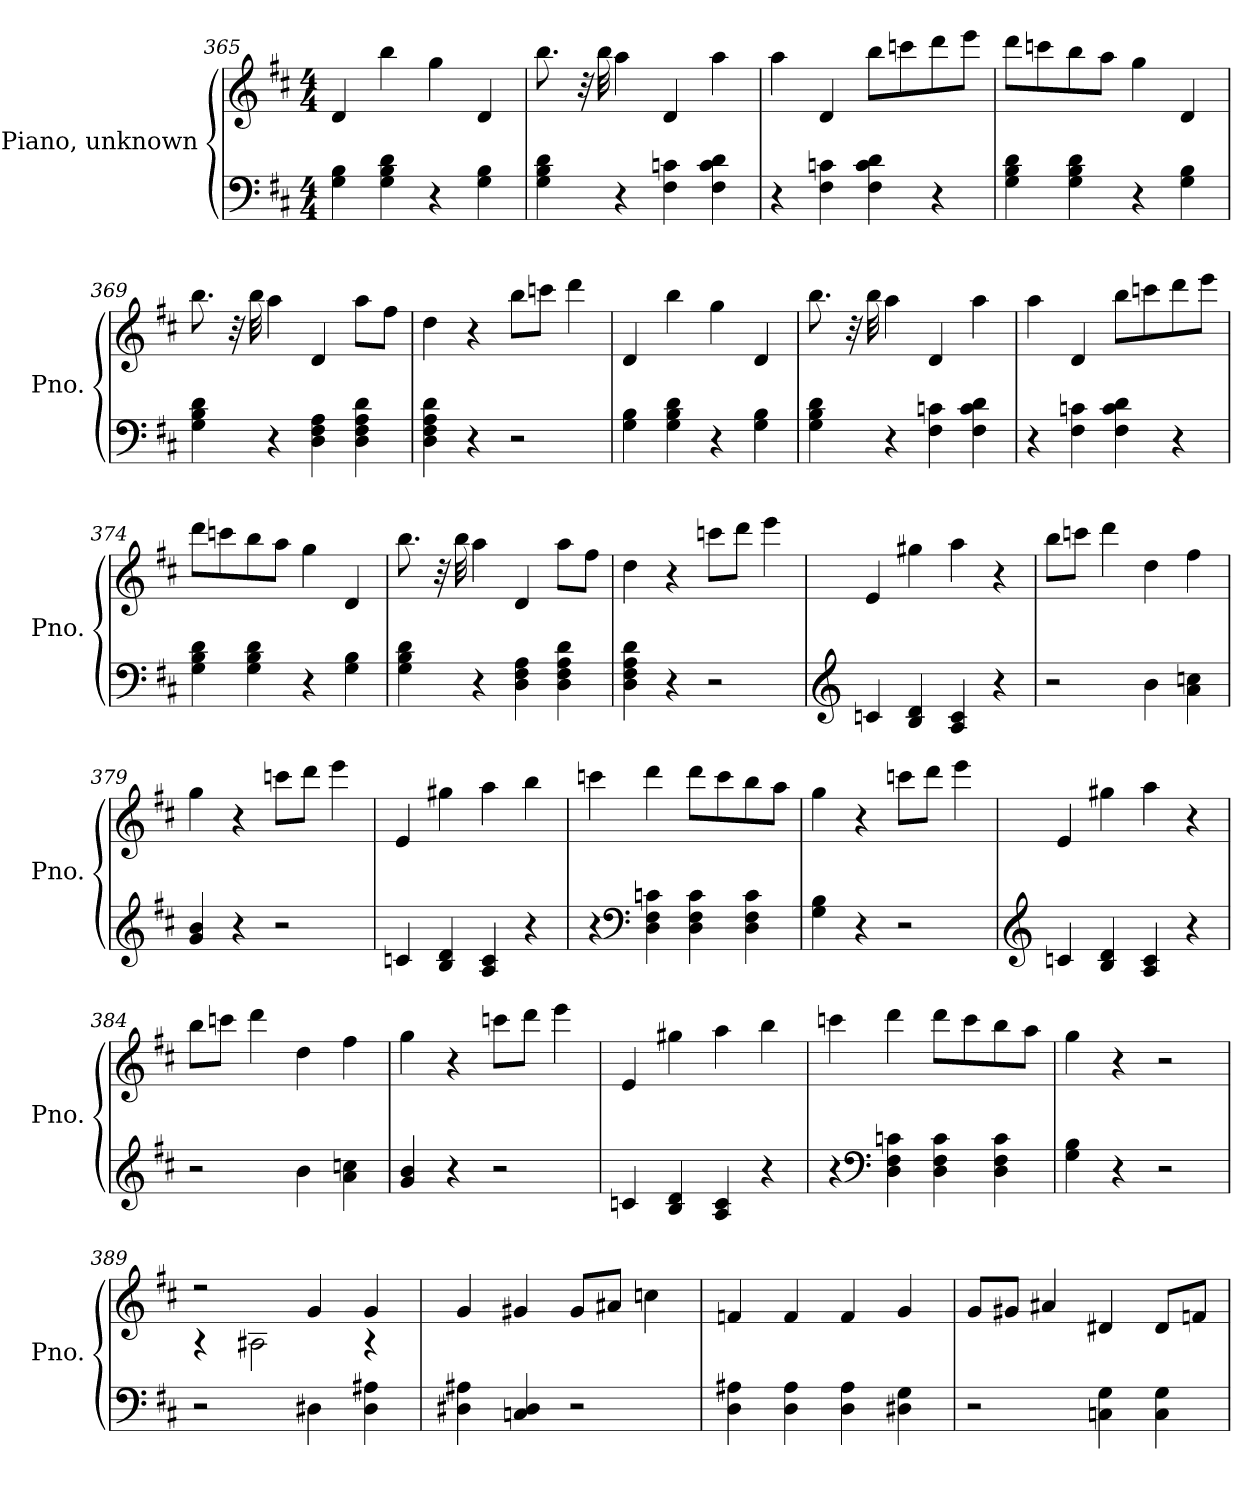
**kern	**kern
*part1	*part1
*staff2	*staff1
*I"Piano, unknown	*
*I'Pno.	*
*clefF4	*clefG2
*k[f#c#]	*k[f#c#]
*M4/4	*M4/4
=365	=365
4G\ 4B\	4d/
4G\ 4B\ 4d\	4bb\
4r	4gg\
4G\ 4B\	4d/
!!LO:LB:g=z
=366	=366
4G\ 4B\ 4d\	8.bb\
.	32r
.	32bb\
4r	4aa\
4F#\ 4cn\	4d/
4F#\ 4c\ 4d\	4aa\
=367	=367
4r	4aa\
4F#\ 4cn\	4d/
4F#\ 4c\ 4d\	8bb\L
.	8cccn\
4r	8ddd\
.	8eee\J
=368	=368
4G\ 4B\ 4d\	8ddd\L
.	8cccn\
4G\ 4B\ 4d\	8bb\
.	8aa\J
4r	4gg\
4G\ 4B\	4d/
=369	=369
4G\ 4B\ 4d\	8.bb\
.	32r
.	32bb\
4r	4aa\
4D\ 4F#\ 4A\	4d/
4D\ 4F#\ 4A\ 4d\	8aa\L
.	8ff#\J
=370	=370
4D\ 4F#\ 4A\ 4d\	4dd\
4r	4r
2r	8bb\L
.	8cccn\J
.	4ddd\
!!LO:LB:g=z
=371	=371
4G\ 4B\	4d/
4G\ 4B\ 4d\	4bb\
4r	4gg\
4G\ 4B\	4d/
=372	=372
4G\ 4B\ 4d\	8.bb\
.	32r
.	32bb\
4r	4aa\
4F#\ 4cn\	4d/
4F#\ 4c\ 4d\	4aa\
=373	=373
4r	4aa\
4F#\ 4cn\	4d/
4F#\ 4c\ 4d\	8bb\L
.	8cccn\
4r	8ddd\
.	8eee\J
=374	=374
4G\ 4B\ 4d\	8ddd\L
.	8cccn\
4G\ 4B\ 4d\	8bb\
.	8aa\J
4r	4gg\
4G\ 4B\	4d/
=375	=375
4G\ 4B\ 4d\	8.bb\
.	32r
.	32bb\
4r	4aa\
4D\ 4F#\ 4A\	4d/
4D\ 4F#\ 4A\ 4d\	8aa\L
.	8ff#\J
!!LO:LB:g=z
=376	=376
4D\ 4F#\ 4A\ 4d\	4dd\
4r	4r
2r	8cccn\L
.	8ddd\J
.	4eee\
=377	=377
*clefG2	*
4cn/	4e/
4B/ 4d/	4gg#X\
4A/ 4c/	4aa\
4r	4r
=378	=378
2r	8bb\L
.	8cccn\J
.	4ddd\
4b\	4dd\
4a\ 4ccn\	4ff#\
=379	=379
4g/ 4b/	4gg\
4r	4r
2r	8cccn\L
.	8ddd\J
.	4eee\
=380	=380
4cn/	4e/
4B/ 4d/	4gg#X\
4A/ 4c/	4aa\
4r	4bb\
!!LO:PB:g=z
=381	=381
4r	4cccn\
*clefF4	*
4D\ 4F#\ 4cn\	4ddd\
4D\ 4F#\ 4c\	8ddd\L
.	8ccc\
4D\ 4F#\ 4c\	8bb\
.	8aa\J
=382	=382
4G\ 4B\	4gg\
4r	4r
2r	8cccn\L
.	8ddd\J
.	4eee\
=383	=383
*clefG2	*
4cn/	4e/
4B/ 4d/	4gg#X\
4A/ 4c/	4aa\
4r	4r
=384	=384
2r	8bb\L
.	8cccn\J
.	4ddd\
4b\	4dd\
4a\ 4ccn\	4ff#\
=385	=385
4g/ 4b/	4gg\
4r	4r
2r	8cccn\L
.	8ddd\J
.	4eee\
!!LO:LB:g=z
=386	=386
4cn/	4e/
4B/ 4d/	4gg#X\
4A/ 4c/	4aa\
4r	4bb\
=387	=387
4r	4cccn\
*clefF4	*
4D\ 4F#\ 4cn\	4ddd\
4D\ 4F#\ 4c\	8ddd\L
.	8ccc\
4D\ 4F#\ 4c\	8bb\
.	8aa\J
=388	=388
4G\ 4B\	4gg\
4r	4r
2r	2r
=389	=389
*	*^
2r	2r	4r
.	.	2A#X\
4D#X\	4g/	.
4D#\ 4A#X\	4g/	4r
*	*v	*v
=390	=390
4D#X\ 4A#X\	4g/
4Cn/ 4D#/	4g#X/
2r	8g#/L
.	8a#X/J
.	4ccn\
=391	=391
4D\ 4A#X\	4fn/
4D\ 4A#\	4f/
4D\ 4A#\	4f/
4D#X\ 4G\	4g/
!!LO:LB:g=z
=392	=392
2r	8g/L
.	8g#X/J
.	4a#X/
4Cn\ 4G\	4d#X/
4C\ 4G\	8d#/L
.	8fn/J
=	=
*-	*-
